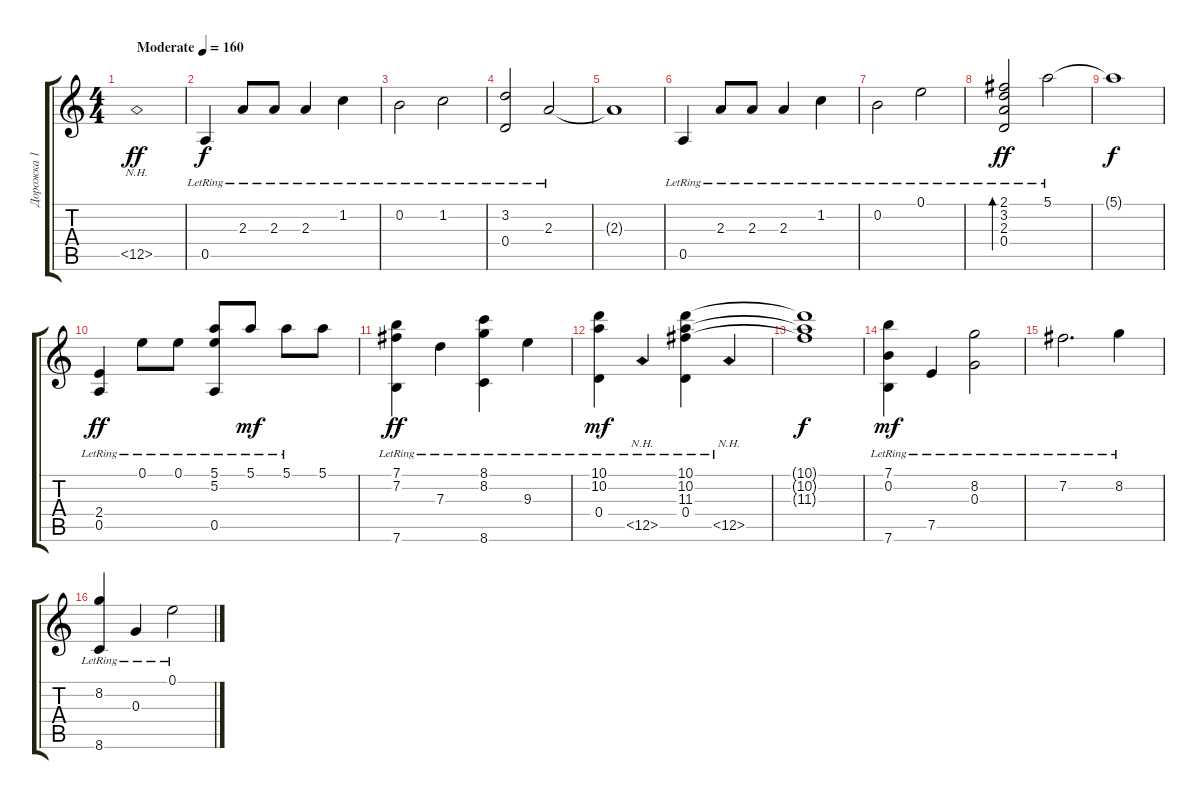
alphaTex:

\track ("Дорожка 1" "Дорожка 1") {instrument acousticguitarsteel}
\staff {score tabs}
\tuning (E4 B3 G3 D3 A2 E2) {hide}
\ts (4 4)
\tempo (160 "Moderate")
\clef g2
\ks c
12.5{nh}.1{dy ff instrument acousticguitarsteel} |
0.5{lr}.4{dy f} 2.3{lr}.8 2.3{lr}.8 2.3{lr}.4 1.2{lr}.4 |
0.2{lr}.2 1.2{lr}.2 |
(3.2{lr} 0.4{lr}).2 2.3{lr}.2 |
2.3{t}.1 |
0.5{lr}.4 2.3{lr}.8 2.3{lr}.8 2.3{lr}.4 1.2{lr}.4 |
0.2{lr}.2 0.1{lr}.2 |
(2.1{lr} 3.2{lr} 2.3{lr} 0.4{lr}).2{bd 60 dy ff} 5.1{lr}.2 |
5.1{t}.1{dy f} |
(2.4{lr} 0.5{lr}).4{dy ff} 0.1{lr}.8 0.1{lr}.8 (5.1{lr} 5.2{lr} 0.5{lr}).8 5.1{lr}.8{dy mf} 5.1{lr}.8 5.1.8 |
(7.1{lr} 7.2{lr} 7.6{lr}).4{dy ff} 7.3{lr}.4 (8.1{lr} 8.2{lr} 8.6{lr}).4 9.3{lr}.4 |
(10.1{lr} 10.2{lr} 0.4{lr}).4{dy mf} 12.5{nh lr}.4 (10.1{lr} 10.2{lr} 11.3{lr} 0.4{lr}).4 12.5{nh lr}.4 |
(10.1{t} 10.2{t} 11.3{t}).1{dy f} |
(7.1{lr} 0.2{lr} 7.6{lr}).4{dy mf} 7.5{lr}.4 (8.2{lr} 0.3{lr}).2 |
7.2{lr}.2{d} 8.2{lr}.4 |
(8.2{lr} 8.6{lr}).4 0.3{lr}.4 0.1{lr}.2
